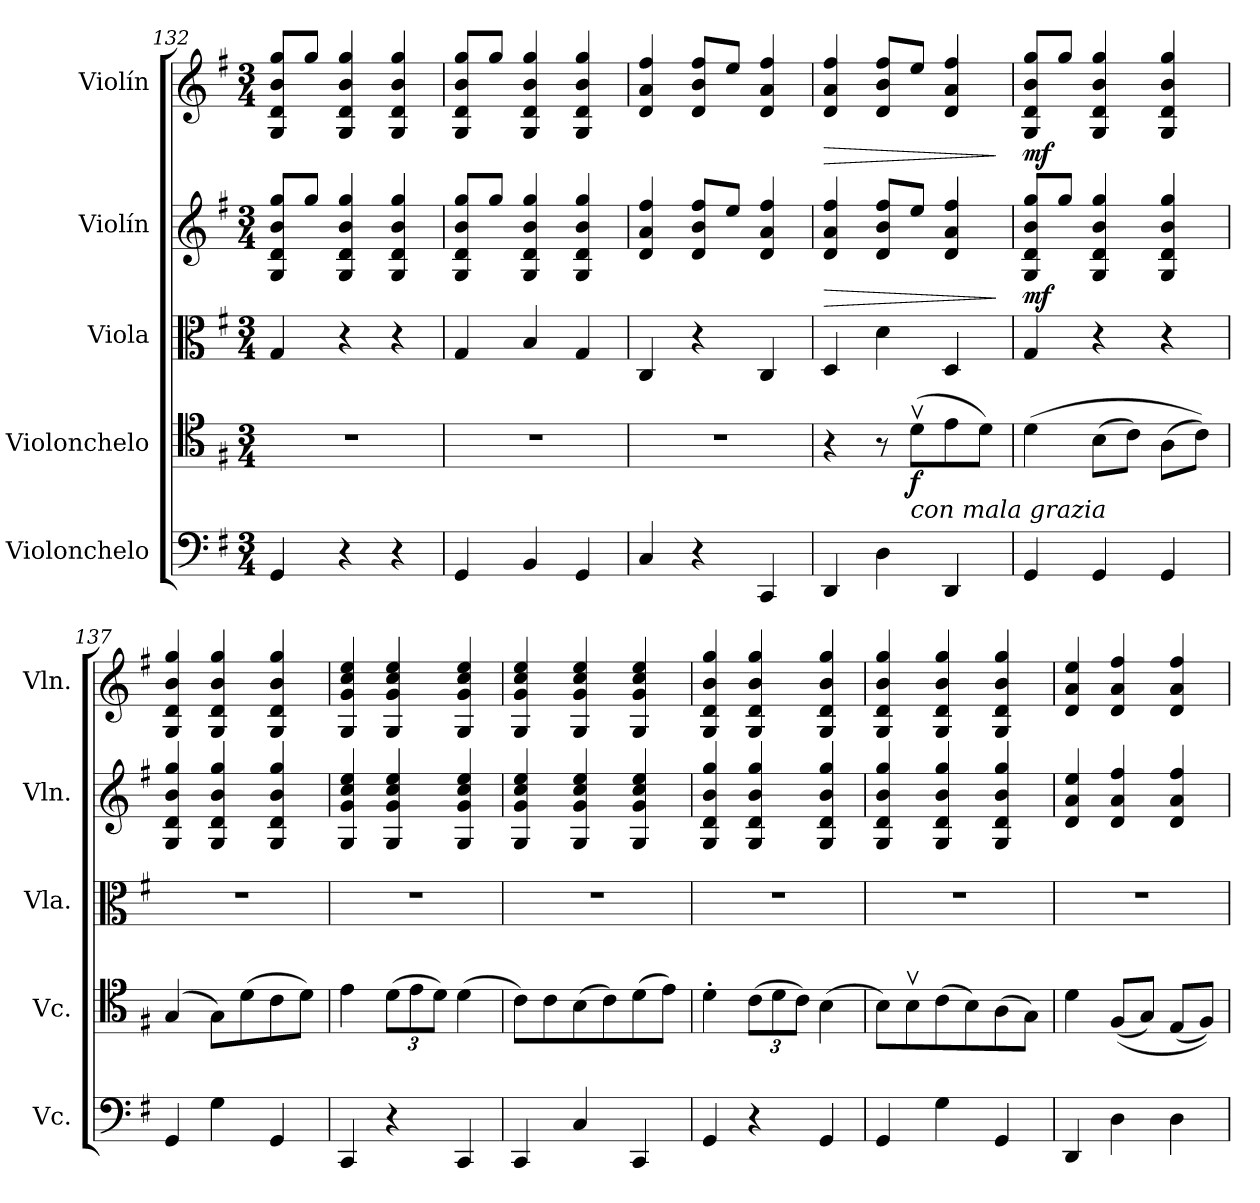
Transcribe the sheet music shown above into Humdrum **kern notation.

**kern	**kern	**dynam	**kern	**kern	**dynam	**kern	**dynam
*part5	*part4	*part4	*part3	*part2	*part2	*part1	*part1
*staff5	*staff4	*staff4	*staff3	*staff2	*staff2	*staff1	*staff1
*I"Violonchelo	*I"Violonchelo	*	*I"Viola	*I"Violín	*	*I"Violín	*
*I'Vc.	*I'Vc.	*	*I'Vla.	*I'Vln.	*	*I'Vln.	*
!!LO:PB:g=z
*clefF4	*clefC4	*	*clefC3	*clefG2	*	*clefG2	*
*k[f#]	*k[f#]	*	*k[f#]	*k[f#]	*	*k[f#]	*
*M3/4	*M3/4	*	*M3/4	*M3/4	*	*M3/4	*
=132	=132	=132	=132	=132	=132	=132	=132
4GG/	2.r	.	4G/	8G/ 8d/ 8b/ 8gg/L	.	8G/ 8d/ 8b/ 8gg/L	.
.	.	.	.	8gg/J	.	8gg/J	.
4r	.	.	4r	4G/ 4d/ 4b/ 4gg/	.	4G/ 4d/ 4b/ 4gg/	.
4r	.	.	4r	4G/ 4d/ 4b/ 4gg/	.	4G/ 4d/ 4b/ 4gg/	.
=133	=133	=133	=133	=133	=133	=133	=133
4GG/	2.r	.	4G/	8G/ 8d/ 8b/ 8gg/L	.	8G/ 8d/ 8b/ 8gg/L	.
.	.	.	.	8gg/J	.	8gg/J	.
4BB/	.	.	4B/	4G/ 4d/ 4b/ 4gg/	.	4G/ 4d/ 4b/ 4gg/	.
4GG/	.	.	4G/	4G/ 4d/ 4b/ 4gg/	.	4G/ 4d/ 4b/ 4gg/	.
=134	=134	=134	=134	=134	=134	=134	=134
4C/	2.r	.	4C/	4d/ 4a/ 4ff#/	.	4d/ 4a/ 4ff#/	.
4r	.	.	4r	8d/ 8b/ 8ff#/L	.	8d/ 8b/ 8ff#/L	.
.	.	.	.	8ee/J	.	8ee/J	.
4CC/	.	.	4C/	4d/ 4a/ 4ff#/	.	4d/ 4a/ 4ff#/	.
=135	=135	=135	=135	=135	=135	=135	=135
!	!	!	!	!	!LO:HP:b	!	!LO:HP:b
4DD/	4r	.	4D/	4d/ 4a/ 4ff#/	>	4d/ 4a/ 4ff#/	>
4D\	8r	.	4d\	8d/ 8b/ 8ff#/L	.	8d/ 8b/ 8ff#/L	.
!	!LO:TX:b:i:t=con mala grazia	!	!	!	!	!	!
!	!	!LO:DY:b	!	!	!	!	!
.	(8dv\L	f	.	8ee/J	.	8ee/J	.
4DD/	8e\	.	4D/	4d/ 4a/ 4ff#/	.	4d/ 4a/ 4ff#/	.
.	8d\J)	.	.	.	.	.	.
.	.	.	.	.	]	.	]
=136	=136	=136	=136	=136	=136	=136	=136
!	!	!	!	!	!LO:DY:b	!	!LO:DY:b
4GG/	(4d\	.	4G/	8G/ 8d/ 8b/ 8gg/L	mf	8G/ 8d/ 8b/ 8gg/L	mf
.	.	.	.	8gg/J	.	8gg/J	.
4GG/	(8B\L	.	4r	4G/ 4d/ 4b/ 4gg/	.	4G/ 4d/ 4b/ 4gg/	.
.	8c\J)	.	.	.	.	.	.
4GG/	(8A\L	.	4r	4G/ 4d/ 4b/ 4gg/	.	4G/ 4d/ 4b/ 4gg/	.
.	8c\J))	.	.	.	.	.	.
=137	=137	=137	=137	=137	=137	=137	=137
4GG/	(4G/	.	2.r	4G/ 4d/ 4b/ 4gg/	.	4G/ 4d/ 4b/ 4gg/	.
4G\	8G\L)	.	.	4G/ 4d/ 4b/ 4gg/	.	4G/ 4d/ 4b/ 4gg/	.
.	(8d\	.	.	.	.	.	.
4GG/	8c\	.	.	4G/ 4d/ 4b/ 4gg/	.	4G/ 4d/ 4b/ 4gg/	.
.	8d\J)	.	.	.	.	.	.
=138	=138	=138	=138	=138	=138	=138	=138
4CC/	4e\	.	2.r	4G/ 4g/ 4cc/ 4ee/	.	4G/ 4g/ 4cc/ 4ee/	.
*	*Xbrackettup	*	*	*	*	*	*
4r	(12d\L	.	.	4G/ 4g/ 4cc/ 4ee/	.	4G/ 4g/ 4cc/ 4ee/	.
.	12e\	.	.	.	.	.	.
.	12d\J)	.	.	.	.	.	.
4CC/	(4d\	.	.	4G/ 4g/ 4cc/ 4ee/	.	4G/ 4g/ 4cc/ 4ee/	.
!!LO:LB:g=z
=139	=139	=139	=139	=139	=139	=139	=139
4CC/	8c\L)	.	2.r	4G/ 4g/ 4cc/ 4ee/	.	4G/ 4g/ 4cc/ 4ee/	.
.	8c\	.	.	.	.	.	.
4C/	(8B\	.	.	4G/ 4g/ 4cc/ 4ee/	.	4G/ 4g/ 4cc/ 4ee/	.
.	8c\)	.	.	.	.	.	.
4CC/	(8d\	.	.	4G/ 4g/ 4cc/ 4ee/	.	4G/ 4g/ 4cc/ 4ee/	.
.	8e\J)	.	.	.	.	.	.
=140	=140	=140	=140	=140	=140	=140	=140
4GG/	4d'\	.	2.r	4G/ 4d/ 4b/ 4gg/	.	4G/ 4d/ 4b/ 4gg/	.
4r	(12c\L	.	.	4G/ 4d/ 4b/ 4gg/	.	4G/ 4d/ 4b/ 4gg/	.
.	12d\	.	.	.	.	.	.
.	12c\J)	.	.	.	.	.	.
4GG/	(4B\	.	.	4G/ 4d/ 4b/ 4gg/	.	4G/ 4d/ 4b/ 4gg/	.
=141	=141	=141	=141	=141	=141	=141	=141
4GG/	8B\L)	.	2.r	4G/ 4d/ 4b/ 4gg/	.	4G/ 4d/ 4b/ 4gg/	.
.	8Bv\	.	.	.	.	.	.
4G\	(8c\	.	.	4G/ 4d/ 4b/ 4gg/	.	4G/ 4d/ 4b/ 4gg/	.
.	8B\)	.	.	.	.	.	.
4GG/	(8A\	.	.	4G/ 4d/ 4b/ 4gg/	.	4G/ 4d/ 4b/ 4gg/	.
.	8G\J)	.	.	.	.	.	.
=142	=142	=142	=142	=142	=142	=142	=142
4DD/	4d\	.	2.r	4d/ 4a/ 4ee/	.	4d/ 4a/ 4ee/	.
4D\	((8F#/L	.	.	4d/ 4a/ 4ff#/	.	4d/ 4a/ 4ff#/	.
.	8G/J)	.	.	.	.	.	.
4D\	(8E/L	.	.	4d/ 4a/ 4ff#/	.	4d/ 4a/ 4ff#/	.
.	8F#/J))	.	.	.	.	.	.
=	=	=	=	=	=	=	=
*-	*-	*-	*-	*-	*-	*-	*-
